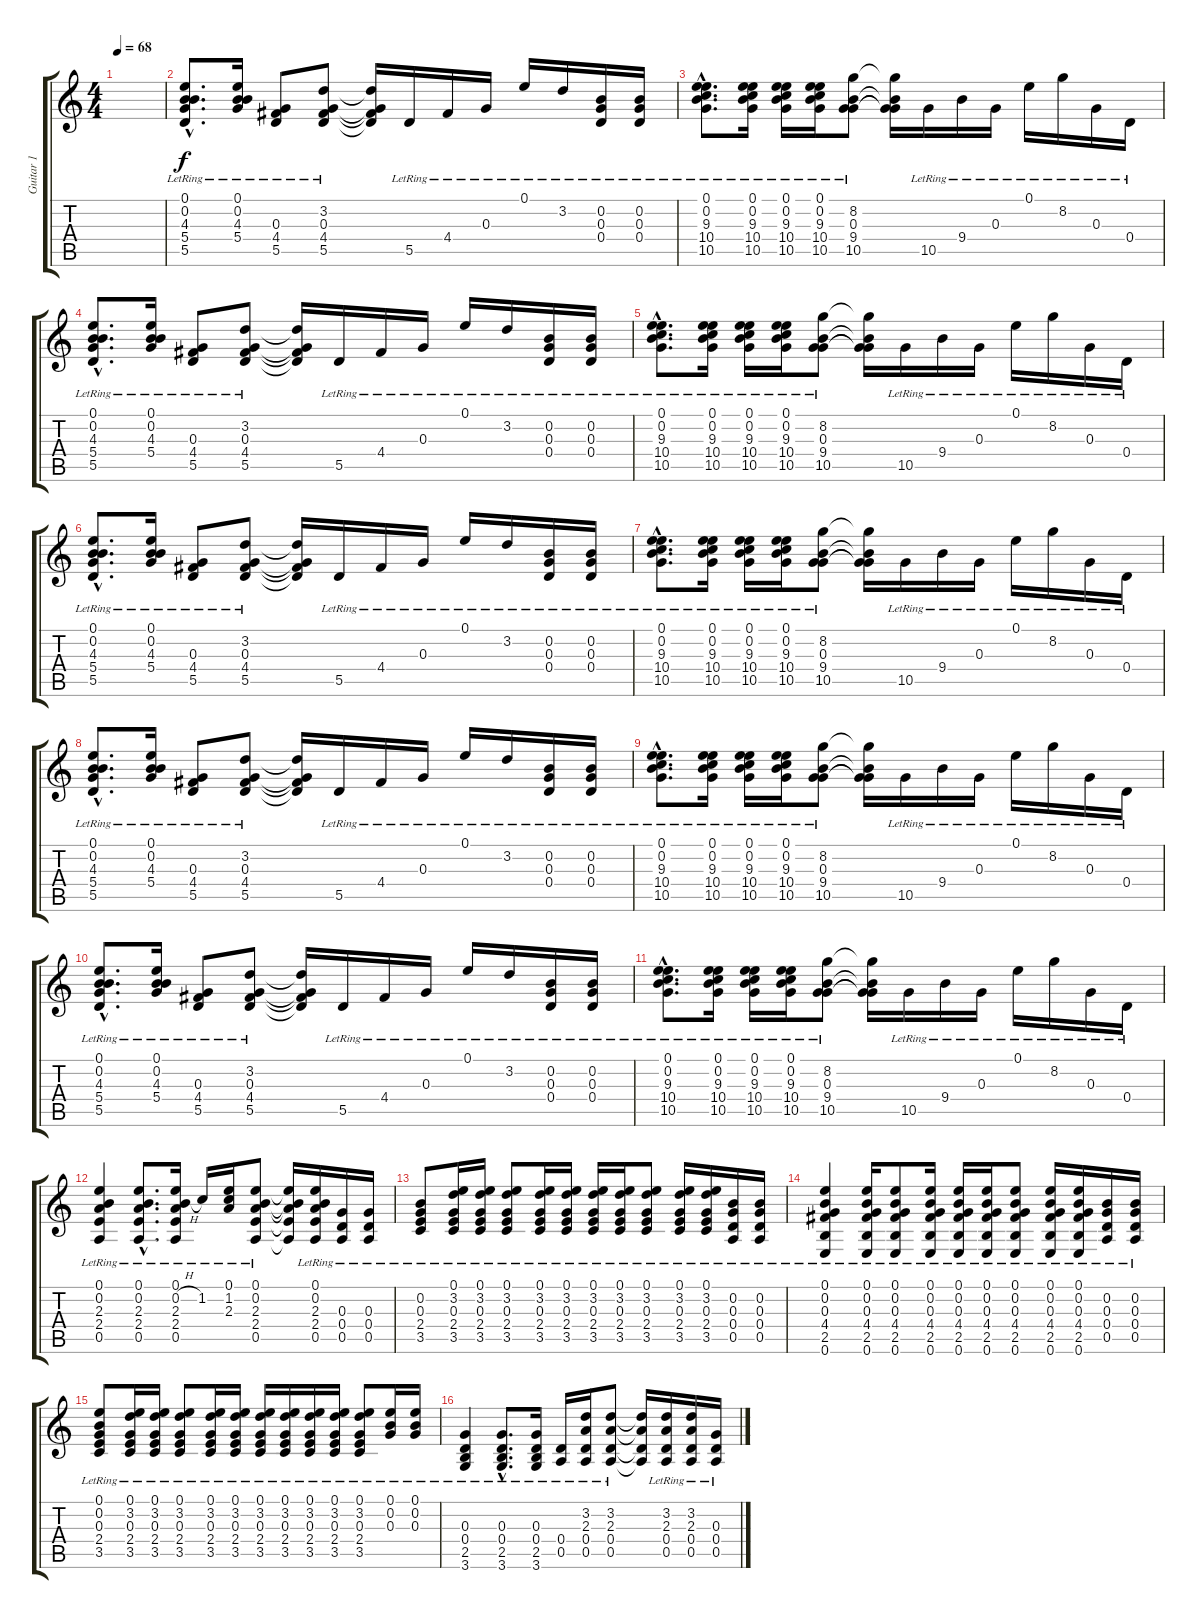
\track ("Guitar 1" "Guitar 1") {instrument acousticguitarnylon}
\staff {score tabs}
\tuning (E4 B3 G3 D3 A2 E2) {hide}
\ts (4 4)
\tempo 68
\clef g2
\ks c
|
(0.1{hac lr} 0.2{hac lr} 4.3{hac lr} 5.4{hac lr} 5.5{hac lr}).8{d} (0.1{lr} 0.2{lr} 4.3{lr} 5.4{lr}).16 (0.3{lr} 4.4{lr} 5.5{lr}).8 (3.2{lr} 0.3{lr} 4.4{lr} 5.5{lr}).8 (3.2{t} 0.3{t} 4.4{t} 5.5{t}).16 5.5{lr}.16 4.4{lr}.16 0.3{lr}.16 0.1{lr}.16 3.2{lr}.16 (0.2{lr} 0.3{lr} 0.4{lr}).16 (0.2{lr} 0.3{lr} 0.4{lr}).16 |
(0.1{hac lr} 0.2{hac lr} 9.3{hac lr} 10.4{hac lr} 10.5{hac lr}).8{d} (0.1{lr} 0.2{lr} 9.3{lr} 10.4{lr} 10.5{lr}).16 (0.1{lr} 0.2{lr} 9.3{lr} 10.4{lr} 10.5{lr}).16 (0.1{lr} 0.2{lr} 9.3{lr} 10.4{lr} 10.5{lr}).16 (8.2{lr} 0.3{lr} 9.4{lr} 10.5{lr}).8 (8.2{t} 0.3{t} 9.4{t} 10.5{t}).16 10.5{lr}.16 9.4{lr}.16 0.3{lr}.16 0.1{lr}.16 8.2{lr}.16 0.3{lr}.16 0.4{lr}.16 |
(0.1{hac lr} 0.2{hac lr} 4.3{hac lr} 5.4{hac lr} 5.5{hac lr}).8{d} (0.1{lr} 0.2{lr} 4.3{lr} 5.4{lr}).16 (0.3{lr} 4.4{lr} 5.5{lr}).8 (3.2{lr} 0.3{lr} 4.4{lr} 5.5{lr}).8 (3.2{t} 0.3{t} 4.4{t} 5.5{t}).16 5.5{lr}.16 4.4{lr}.16 0.3{lr}.16 0.1{lr}.16 3.2{lr}.16 (0.2{lr} 0.3{lr} 0.4{lr}).16 (0.2{lr} 0.3{lr} 0.4{lr}).16 |
(0.1{hac lr} 0.2{hac lr} 9.3{hac lr} 10.4{hac lr} 10.5{hac lr}).8{d} (0.1{lr} 0.2{lr} 9.3{lr} 10.4{lr} 10.5{lr}).16 (0.1{lr} 0.2{lr} 9.3{lr} 10.4{lr} 10.5{lr}).16 (0.1{lr} 0.2{lr} 9.3{lr} 10.4{lr} 10.5{lr}).16 (8.2{lr} 0.3{lr} 9.4{lr} 10.5{lr}).8 (8.2{t} 0.3{t} 9.4{t} 10.5{t}).16 10.5{lr}.16 9.4{lr}.16 0.3{lr}.16 0.1{lr}.16 8.2{lr}.16 0.3{lr}.16 0.4{lr}.16 |
(0.1{hac lr} 0.2{hac lr} 4.3{hac lr} 5.4{hac lr} 5.5{hac lr}).8{d} (0.1{lr} 0.2{lr} 4.3{lr} 5.4{lr}).16 (0.3{lr} 4.4{lr} 5.5{lr}).8 (3.2{lr} 0.3{lr} 4.4{lr} 5.5{lr}).8 (3.2{t} 0.3{t} 4.4{t} 5.5{t}).16 5.5{lr}.16 4.4{lr}.16 0.3{lr}.16 0.1{lr}.16 3.2{lr}.16 (0.2{lr} 0.3{lr} 0.4{lr}).16 (0.2{lr} 0.3{lr} 0.4{lr}).16 |
(0.1{hac lr} 0.2{hac lr} 9.3{hac lr} 10.4{hac lr} 10.5{hac lr}).8{d} (0.1{lr} 0.2{lr} 9.3{lr} 10.4{lr} 10.5{lr}).16 (0.1{lr} 0.2{lr} 9.3{lr} 10.4{lr} 10.5{lr}).16 (0.1{lr} 0.2{lr} 9.3{lr} 10.4{lr} 10.5{lr}).16 (8.2{lr} 0.3{lr} 9.4{lr} 10.5{lr}).8 (8.2{t} 0.3{t} 9.4{t} 10.5{t}).16 10.5{lr}.16 9.4{lr}.16 0.3{lr}.16 0.1{lr}.16 8.2{lr}.16 0.3{lr}.16 0.4{lr}.16 |
(0.1{hac lr} 0.2{hac lr} 4.3{hac lr} 5.4{hac lr} 5.5{hac lr}).8{d} (0.1{lr} 0.2{lr} 4.3{lr} 5.4{lr}).16 (0.3{lr} 4.4{lr} 5.5{lr}).8 (3.2{lr} 0.3{lr} 4.4{lr} 5.5{lr}).8 (3.2{t} 0.3{t} 4.4{t} 5.5{t}).16 5.5{lr}.16 4.4{lr}.16 0.3{lr}.16 0.1{lr}.16 3.2{lr}.16 (0.2{lr} 0.3{lr} 0.4{lr}).16 (0.2{lr} 0.3{lr} 0.4{lr}).16 |
(0.1{hac lr} 0.2{hac lr} 9.3{hac lr} 10.4{hac lr} 10.5{hac lr}).8{d} (0.1{lr} 0.2{lr} 9.3{lr} 10.4{lr} 10.5{lr}).16 (0.1{lr} 0.2{lr} 9.3{lr} 10.4{lr} 10.5{lr}).16 (0.1{lr} 0.2{lr} 9.3{lr} 10.4{lr} 10.5{lr}).16 (8.2{lr} 0.3{lr} 9.4{lr} 10.5{lr}).8 (8.2{t} 0.3{t} 9.4{t} 10.5{t}).16 10.5{lr}.16 9.4{lr}.16 0.3{lr}.16 0.1{lr}.16 8.2{lr}.16 0.3{lr}.16 0.4{lr}.16 |
(0.1{hac lr} 0.2{hac lr} 4.3{hac lr} 5.4{hac lr} 5.5{hac lr}).8{d} (0.1{lr} 0.2{lr} 4.3{lr} 5.4{lr}).16 (0.3{lr} 4.4{lr} 5.5{lr}).8 (3.2{lr} 0.3{lr} 4.4{lr} 5.5{lr}).8 (3.2{t} 0.3{t} 4.4{t} 5.5{t}).16 5.5{lr}.16 4.4{lr}.16 0.3{lr}.16 0.1{lr}.16 3.2{lr}.16 (0.2{lr} 0.3{lr} 0.4{lr}).16 (0.2{lr} 0.3{lr} 0.4{lr}).16 |
(0.1{hac lr} 0.2{hac lr} 9.3{hac lr} 10.4{hac lr} 10.5{hac lr}).8{d} (0.1{lr} 0.2{lr} 9.3{lr} 10.4{lr} 10.5{lr}).16 (0.1{lr} 0.2{lr} 9.3{lr} 10.4{lr} 10.5{lr}).16 (0.1{lr} 0.2{lr} 9.3{lr} 10.4{lr} 10.5{lr}).16 (8.2{lr} 0.3{lr} 9.4{lr} 10.5{lr}).8 (8.2{t} 0.3{t} 9.4{t} 10.5{t}).16 10.5{lr}.16 9.4{lr}.16 0.3{lr}.16 0.1{lr}.16 8.2{lr}.16 0.3{lr}.16 0.4{lr}.16 |
(0.1{lr} 0.2{lr} 2.3{lr} 2.4{lr} 0.5{lr}).4 (0.1{hac lr} 0.2{hac lr} 2.3{hac lr} 2.4{hac lr} 0.5{hac lr}).8{d} (0.1{lr} 0.2{h} 2.3{lr} 2.4{lr} 0.5{lr}).16 1.2{lr}.16 (0.1{lr} 1.2{lr} 2.3{lr}).16 (0.1{lr} 0.2{lr} 2.3{lr} 2.4{lr} 0.5{lr}).8 (0.1{t} 0.2{t} 2.3{t} 2.4{t} 0.5{t}).16 (0.1{lr} 0.2{lr} 2.3{lr} 2.4{lr} 0.5{lr}).16 (0.3{lr} 0.4{lr} 0.5{lr}).16 (0.3{lr} 0.4{lr} 0.5{lr}).16 |
(0.2{lr} 0.3{lr} 2.4{lr} 3.5{lr}).8 (0.1{lr} 3.2{lr} 0.3{lr} 2.4{lr} 3.5{lr}).16 (0.1{lr} 3.2{lr} 0.3{lr} 2.4{lr} 3.5{lr}).16 (0.1{lr} 3.2{lr} 0.3{lr} 2.4{lr} 3.5{lr}).8 (0.1{lr} 3.2{lr} 0.3{lr} 2.4{lr} 3.5{lr}).16 (0.1{lr} 3.2{lr} 0.3{lr} 2.4{lr} 3.5{lr}).16 (0.1{lr} 3.2{lr} 0.3{lr} 2.4{lr} 3.5{lr}).16 (0.1{lr} 3.2{lr} 0.3{lr} 2.4{lr} 3.5{lr}).16 (0.1{lr} 3.2{lr} 0.3{lr} 2.4{lr} 3.5{lr}).8 (0.1{lr} 3.2{lr} 0.3{lr} 2.4{lr} 3.5{lr}).16 (0.1{lr} 3.2{lr} 0.3{lr} 2.4{lr} 3.5{lr}).16 (0.2{lr} 0.3{lr} 0.4{lr} 0.5{lr}).16 (0.2{lr} 0.3{lr} 0.4{lr} 0.5{lr}).16 |
(0.1{lr} 0.2{lr} 0.3{lr} 4.4{lr} 2.5{lr} 0.6{lr}).4 (0.1{lr} 0.2{lr} 0.3{lr} 4.4{lr} 2.5{lr} 0.6{lr}).16 (0.1{lr} 0.2{lr} 0.3{lr} 4.4{lr} 2.5{lr} 0.6{lr}).8 (0.1{lr} 0.2{lr} 0.3{lr} 4.4{lr} 2.5{lr} 0.6{lr}).16 (0.1{lr} 0.2{lr} 0.3{lr} 4.4{lr} 2.5{lr} 0.6{lr}).16 (0.1{lr} 0.2{lr} 0.3{lr} 4.4{lr} 2.5{lr} 0.6{lr}).16 (0.1{lr} 0.2{lr} 0.3{lr} 4.4{lr} 2.5{lr} 0.6{lr}).8 (0.1{lr} 0.2{lr} 0.3{lr} 4.4{lr} 2.5{lr} 0.6{lr}).16 (0.1{lr} 0.2{lr} 0.3{lr} 4.4{lr} 2.5{lr} 0.6{lr}).16 (0.2{lr} 0.3{lr} 0.4{lr} 0.5{lr}).16 (0.2{lr} 0.3{lr} 0.4{lr} 0.5{lr}).16 |
(0.1 0.2{lr} 0.3{lr} 2.4{lr} 3.5{lr}).8 (0.1{lr} 3.2{lr} 0.3{lr} 2.4{lr} 3.5{lr}).16 (0.1{lr} 3.2{lr} 0.3{lr} 2.4{lr} 3.5{lr}).16 (0.1{lr} 3.2{lr} 0.3{lr} 2.4{lr} 3.5{lr}).8 (0.1{lr} 3.2{lr} 0.3{lr} 2.4{lr} 3.5{lr}).16 (0.1{lr} 3.2{lr} 0.3{lr} 2.4{lr} 3.5{lr}).16 (0.1{lr} 3.2{lr} 0.3{lr} 2.4{lr} 3.5{lr}).16 (0.1{lr} 3.2{lr} 0.3{lr} 2.4{lr} 3.5{lr}).16 (0.1{lr} 3.2{lr} 0.3{lr} 2.4{lr} 3.5{lr}).16 (0.1{lr} 3.2{lr} 0.3{lr} 2.4{lr} 3.5{lr}).16 (0.1{lr} 3.2{lr} 0.3{lr} 2.4{lr} 3.5{lr}).8 (0.1{lr} 0.2{lr} 0.3{lr}).16 (0.1{lr} 0.2{lr} 0.3{lr}).16 |
(0.3{lr} 0.4{lr} 2.5{lr} 3.6{lr}).4 (0.3{hac lr} 0.4{hac lr} 2.5{hac lr} 3.6{hac lr}).8{d} (0.3{lr} 0.4{lr} 2.5{lr} 3.6{lr}).16 (0.4{lr} 0.5{lr}).16 (3.2{lr} 2.3{lr} 0.4{lr} 0.5{lr}).16 (3.2{lr} 2.3{lr} 0.4{lr} 0.5{lr}).8 (3.2{t} 2.3{t} 0.4{t} 0.5{t}).16 (3.2{lr} 2.3{lr} 0.4{lr} 0.5{lr}).16 (3.2{lr} 2.3{lr} 0.4{lr} 0.5{lr}).16 (0.3{lr} 0.4{lr} 0.5{lr}).16
